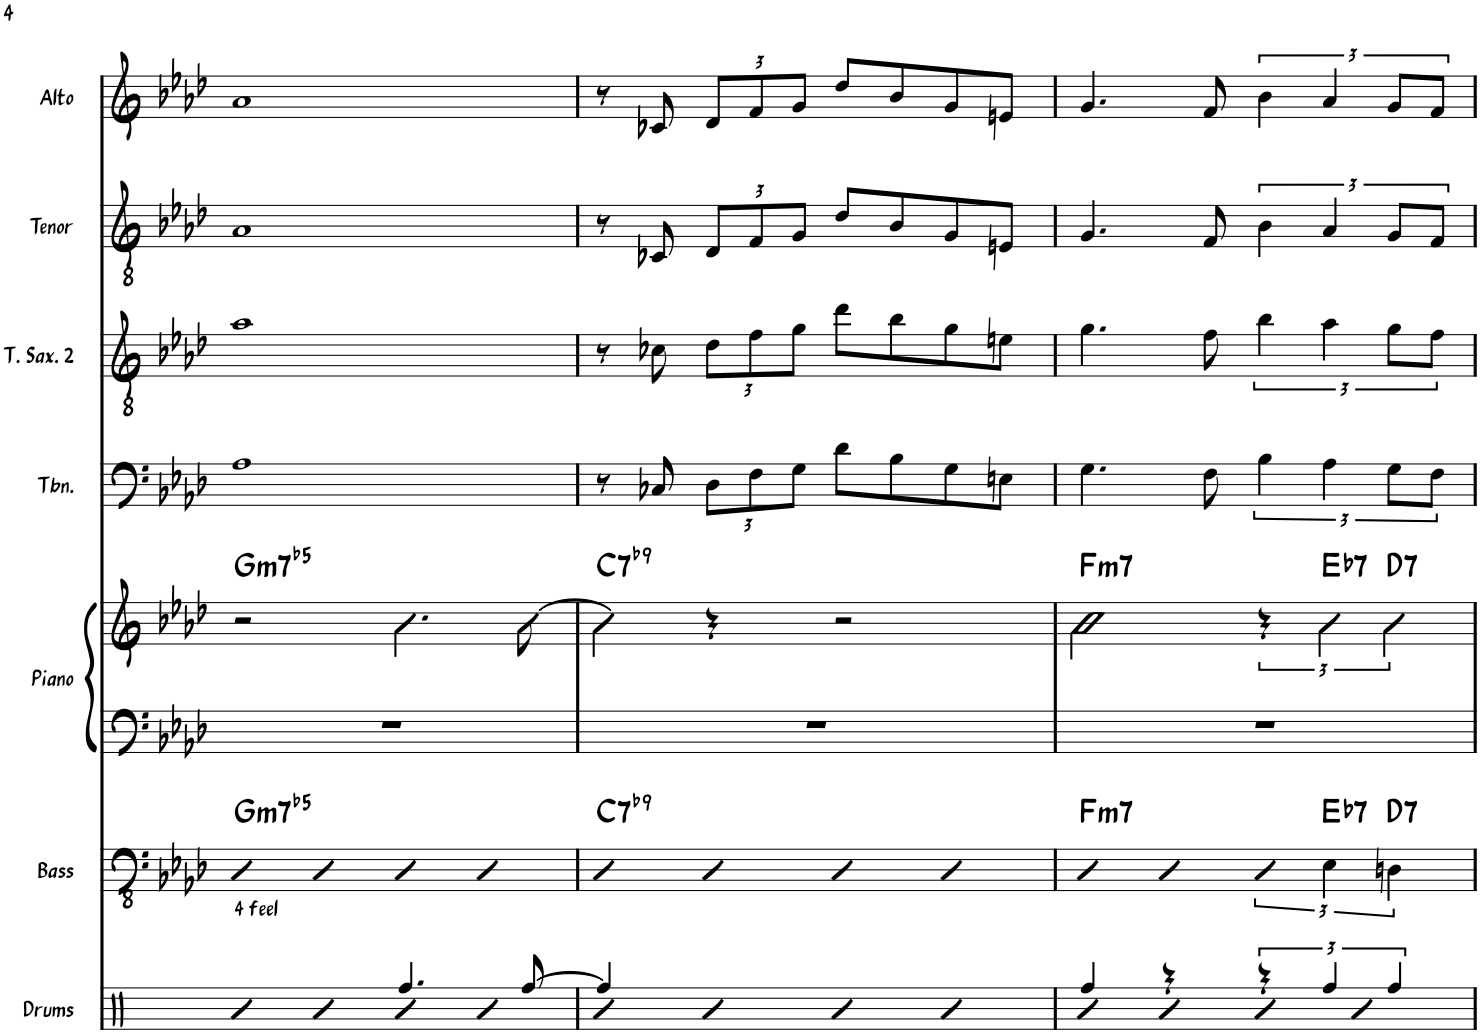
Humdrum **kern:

**kern	**kern	**harte	**kern	**kern	**harte	**kern	**kern	**kern	**kern
*part7	*part6	*part6	*part5	*part5	*part5	*part4	*part3	*part2	*part1
*staff8	*staff7	*	*staff6	*staff5	*	*staff4	*staff3	*staff2	*staff1
*I"Drums	*I"Bass	*	*I"Piano	*	*	*I"Trombone	*I"Tenor Saxophone 2	*I"Tenor Sax	*I"Alto Sax
*I'Drums	*I'Bass	*	*I'Piano	*	*	*I'Tbn.	*I'T. Sax. 2	*I'Tenor	*I'Alto
!!LO:PB:g=z
*clefX	*clefFv4	*	*clefF4	*clefG2	*	*clefF4	*clefGv2	*clefGv2	*clefG2
*	*	*	*	*	*	*	*Trd8c14	*Trd8c14	*Trd5c9
*k[]	*k[b-e-a-d-]	*	*k[b-e-a-d-]	*k[b-e-a-d-]	*	*k[b-e-a-d-]	*k[b-e-a-d-]	*k[b-e-a-d-]	*k[b-e-a-d-]
*M4/4	*M4/4	*	*M4/4	*M4/4	*	*M4/4	*M4/4	*M4/4	*M4/4
=13	=13	=13	=13	=13	=13	=13	=13	=13	=13
*^	*	*	*	*	*	*	*	*	*
!	!	!LO:TX:b:t=4 feel	!LO:H:kt=m7b5	!	!	!LO:H:kt=m7b5	!	!	!	!
4R	2ryy	4DD-	G:hdim7	1r	2r	G:hdim7	1A-	1a-	1A-	1a-
4R	.	4DD-	.	.	.	.	.	.	.	.
4.Rff/	4R	4DD-	.	.	4.a-\	.	.	.	.	.
.	4R	4DD-	.	.	.	.	.	.	.	.
[8Rff/	.	.	.	.	[8a-\	.	.	.	.	.
=14	=14	=14	=14	=14	=14	=14	=14	=14	=14	=14
!	!	!	!LO:H:kt=7	!	!	!LO:H:kt=7	!	!	!	!
4Rff/]	4R	4DD-	C:7(b9)	1r	4a-\]	C:7(b9)	8r	8r	8r	8r
.	.	.	.	.	.	.	8C-X/	8c-X\	8C-X/	8c-X/
*	*	*	*	*	*	*	*Xbrackettup	*Xbrackettup	*Xbrackettup	*Xbrackettup
4R	2.ryy	4DD-	.	.	4r	.	12D-\L	12d-\L	12D-/L	12d-/L
.	.	.	.	.	.	.	12F\	12f\	12F/	12f/
.	.	.	.	.	.	.	12G\J	12g\J	12G/J	12g/J
4R	.	4DD-	.	.	2r	.	8d-\L	8dd-\L	8d-/L	8dd-/L
.	.	.	.	.	.	.	8B-\	8b-\	8B-/	8b-/
4R	.	4DD-	.	.	.	.	8G\	8g\	8G/	8g/
.	.	.	.	.	.	.	8En\J	8en\J	8En/J	8en/J
=15	=15	=15	=15	=15	=15	=15	=15	=15	=15	=15
!	!	!	!LO:H:kt=m7	!	!	!LO:H:kt=m7	!	!	!	!
4Rff/	4R	4DD-	F:min7	1r	2f\	F:min7	4.G\	4.g\	4.G/	4.g/
4r	4R	4DD-	.	.	.	.	.	.	.	.
.	.	.	.	.	.	.	8F\	8f\	8F/	8f/
*	*	*	*	*	*	*	*brackettup	*brackettup	*brackettup	*brackettup
6r	4R	6DD-	.	.	6r	.	6B-\	6b-\	6B-\	6b-\
!	!	!	!LO:H:kt=7	!	!	!LO:H:kt=7	!	!	!	!
6Rff/	.	6EE-\	Eb:7	.	6f\	Eb:7	6A-\	6a-\	6A-/	6a-/
.	4R	.	.	.	.	.	.	.	.	.
!	!	!	!LO:H:kt=7	!	!	!LO:H:kt=7	!	!	!	!
6Rff/	.	6DDn\	D:7	.	6f\	D:7	12G\L	12g\L	12G/L	12g/L
.	.	.	.	.	.	.	12F\J	12f\J	12F/J	12f/J
*v	*v	*	*	*	*	*	*	*	*	*
=	=	=	=	=	=	=	=	=	=
*-	*-	*-	*-	*-	*-	*-	*-	*-	*-
